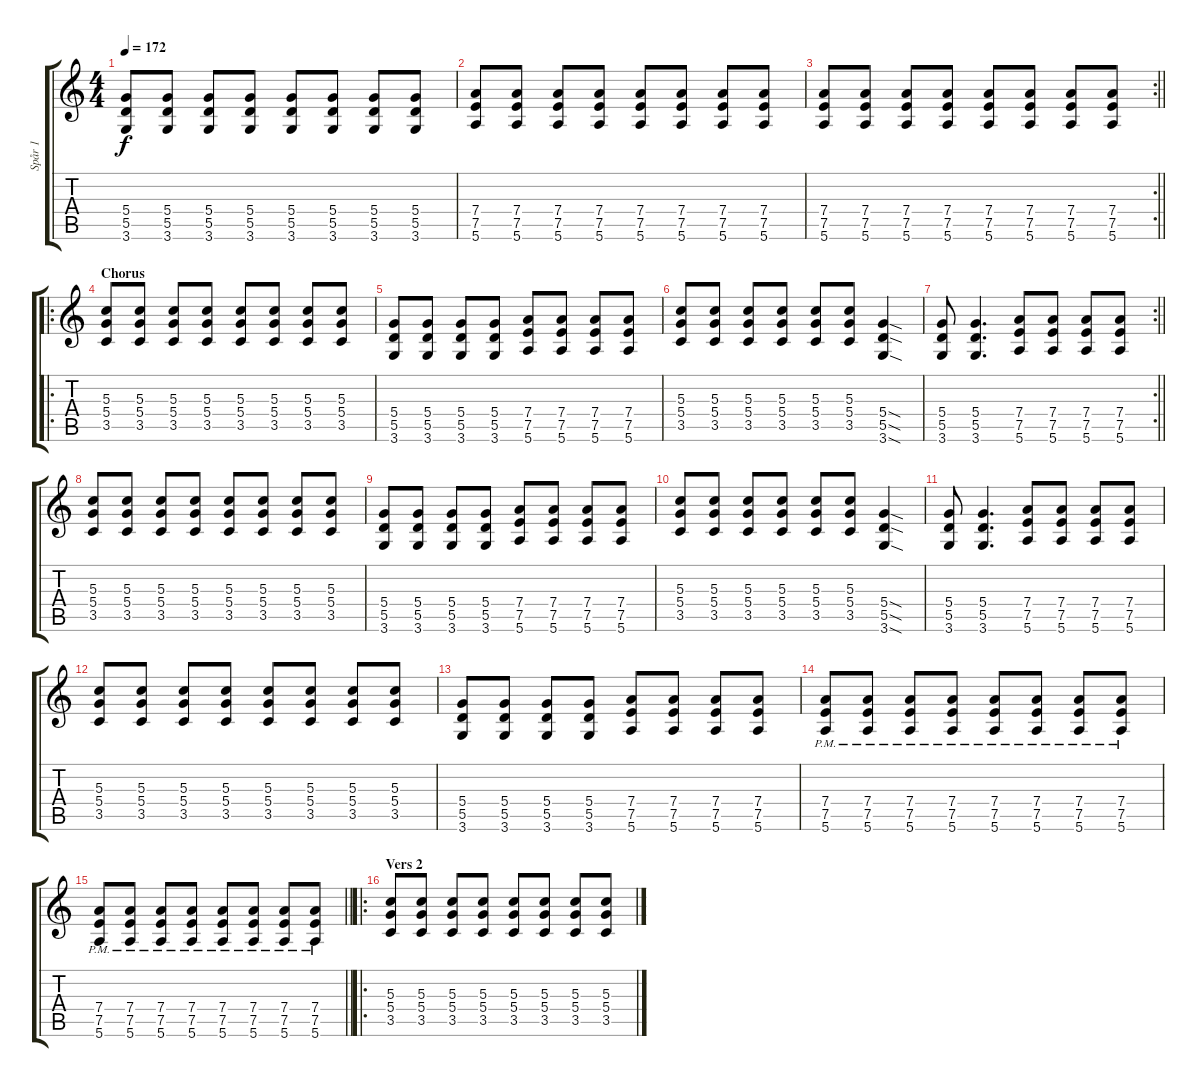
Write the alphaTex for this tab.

\track ("Spår 1" "Spår 1") {instrument distortionguitar}
\staff {score tabs}
\tuning (E4 B3 G3 D3 A2 E2) {hide}
\ts (4 4)
\tempo 172
\clef g2
\ks c
(5.4 5.5 3.6).8{dy f} (5.4 5.5 3.6).8 (5.4 5.5 3.6).8 (5.4 5.5 3.6).8 (5.4 5.5 3.6).8 (5.4 5.5 3.6).8 (5.4 5.5 3.6).8 (5.4 5.5 3.6).8 |
(7.4 7.5 5.6).8 (7.4 7.5 5.6).8 (7.4 7.5 5.6).8 (7.4 7.5 5.6).8 (7.4 7.5 5.6).8 (7.4 7.5 5.6).8 (7.4 7.5 5.6).8 (7.4 7.5 5.6).8 |
\rc 2
\barLineRight lightlight
(7.4 7.5 5.6).8 (7.4 7.5 5.6).8 (7.4 7.5 5.6).8 (7.4 7.5 5.6).8 (7.4 7.5 5.6).8 (7.4 7.5 5.6).8 (7.4 7.5 5.6).8 (7.4 7.5 5.6).8 |
\ro
\section ("" "Chorus")
(5.3 5.4 3.5).8 (5.3 5.4 3.5).8 (5.3 5.4 3.5).8 (5.3 5.4 3.5).8 (5.3 5.4 3.5).8 (5.3 5.4 3.5).8 (5.3 5.4 3.5).8 (5.3 5.4 3.5).8 |
(5.4 5.5 3.6).8 (5.4 5.5 3.6).8 (5.4 5.5 3.6).8 (5.4 5.5 3.6).8 (7.4 7.5 5.6).8 (7.4 7.5 5.6).8 (7.4 7.5 5.6).8 (7.4 7.5 5.6).8 |
(5.3 5.4 3.5).8 (5.3 5.4 3.5).8 (5.3 5.4 3.5).8 (5.3 5.4 3.5).8 (5.3 5.4 3.5).8 (5.3 5.4 3.5).8 (5.4{sod} 5.5{sod} 3.6{sod}).4 |
\rc 2
\barLineRight lightlight
(5.4 5.5 3.6).8 (5.4 5.5 3.6).4{d} (7.4 7.5 5.6).8 (7.4 7.5 5.6).8 (7.4 7.5 5.6).8 (7.4 7.5 5.6).8 |
(5.3 5.4 3.5).8 (5.3 5.4 3.5).8 (5.3 5.4 3.5).8 (5.3 5.4 3.5).8 (5.3 5.4 3.5).8 (5.3 5.4 3.5).8 (5.3 5.4 3.5).8 (5.3 5.4 3.5).8 |
(5.4 5.5 3.6).8 (5.4 5.5 3.6).8 (5.4 5.5 3.6).8 (5.4 5.5 3.6).8 (7.4 7.5 5.6).8 (7.4 7.5 5.6).8 (7.4 7.5 5.6).8 (7.4 7.5 5.6).8 |
(5.3 5.4 3.5).8 (5.3 5.4 3.5).8 (5.3 5.4 3.5).8 (5.3 5.4 3.5).8 (5.3 5.4 3.5).8 (5.3 5.4 3.5).8 (5.4{sod} 5.5{sod} 3.6{sod}).4 |
(5.4 5.5 3.6).8 (5.4 5.5 3.6).4{d} (7.4 7.5 5.6).8 (7.4 7.5 5.6).8 (7.4 7.5 5.6).8 (7.4 7.5 5.6).8 |
(5.3 5.4 3.5).8 (5.3 5.4 3.5).8 (5.3 5.4 3.5).8 (5.3 5.4 3.5).8 (5.3 5.4 3.5).8 (5.3 5.4 3.5).8 (5.3 5.4 3.5).8 (5.3 5.4 3.5).8 |
(5.4 5.5 3.6).8 (5.4 5.5 3.6).8 (5.4 5.5 3.6).8 (5.4 5.5 3.6).8 (7.4 7.5 5.6).8 (7.4 7.5 5.6).8 (7.4 7.5 5.6).8 (7.4 7.5 5.6).8 |
(7.4{pm} 7.5{pm} 5.6{pm}).8 (7.4{pm} 7.5{pm} 5.6{pm}).8 (7.4{pm} 7.5{pm} 5.6{pm}).8 (7.4{pm} 7.5{pm} 5.6{pm}).8 (7.4{pm} 7.5{pm} 5.6{pm}).8 (7.4{pm} 7.5{pm} 5.6{pm}).8 (7.4{pm} 7.5{pm} 5.6{pm}).8 (7.4{pm} 7.5{pm} 5.6{pm}).8 |
\barLineRight lightlight
(7.4{pm} 7.5{pm} 5.6{pm}).8 (7.4{pm} 7.5{pm} 5.6{pm}).8 (7.4{pm} 7.5{pm} 5.6{pm}).8 (7.4{pm} 7.5{pm} 5.6{pm}).8 (7.4{pm} 7.5{pm} 5.6{pm}).8 (7.4{pm} 7.5{pm} 5.6{pm}).8 (7.4{pm} 7.5{pm} 5.6{pm}).8 (7.4{pm} 7.5{pm} 5.6{pm}).8 |
\ro
\section ("" "Vers 2")
(5.3 5.4 3.5).8 (5.3 5.4 3.5).8 (5.3 5.4 3.5).8 (5.3 5.4 3.5).8 (5.3 5.4 3.5).8 (5.3 5.4 3.5).8 (5.3 5.4 3.5).8 (5.3 5.4 3.5).8
